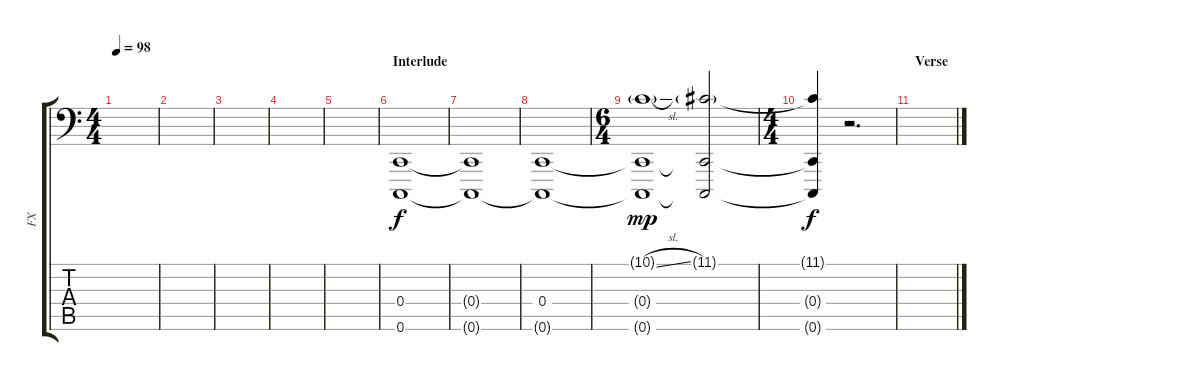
\track ("FX" "FX") {instrument guitarharmonics}
\staff {score tabs}
\tuning (D2 A1 F1 C1 G0 C0) {hide}
\ts (4 4)
\tempo 98
\clef f4
\ks c
|
|
|
|
|
\section ("" "Interlude")
(0.4 0.6).1 |
(0.4{t} 0.6{t}).1 |
(0.4 0.6{t}).1 |
\ts (6 4)
(10.1{sl g} 0.4{t} 0.6{t}).1{dy mp} (11.1{g} 0.4{t} 0.6{t}).2 |
\ts (4 4)
(11.1{t} 0.4{t} 0.6{t}).4{dy f} r.2{d} |
\section ("" "Verse")
